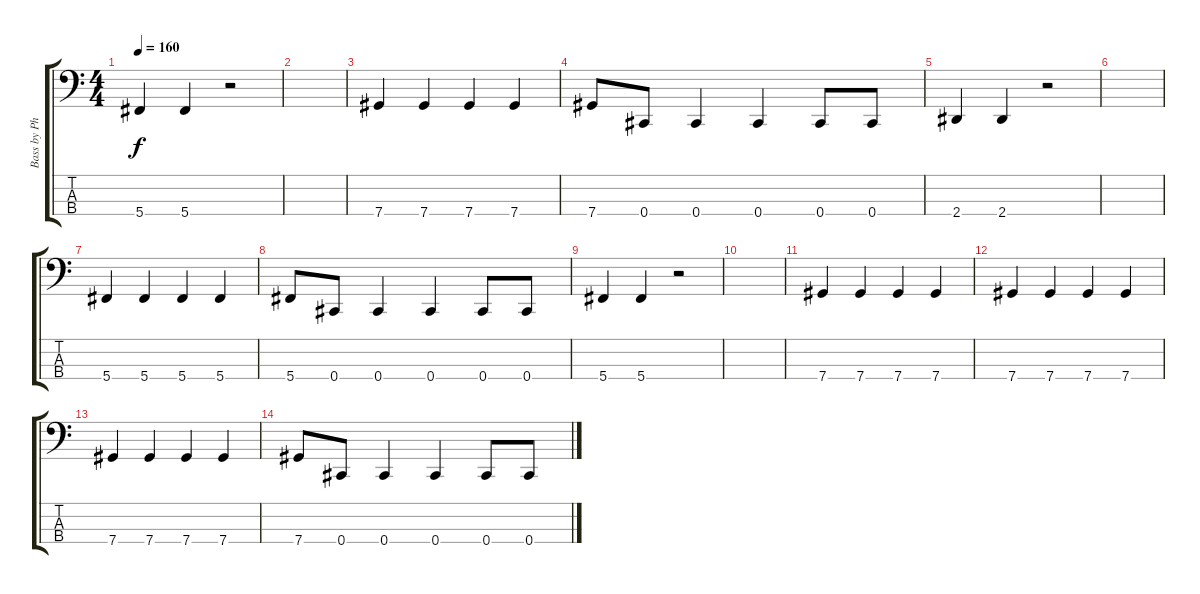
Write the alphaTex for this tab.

\track ("Bass by Phoenix" "Bass by Ph") {instrument electricbasspick}
\staff {score tabs}
\tuning (Gb2 Db2 Ab1 Db1) {hide}
\ts (4 4)
\tempo 160
\clef f4
\ks c
5.4.4{dy f} 5.4.4 r.2 |
|
7.4.4 7.4.4 7.4.4 7.4.4 |
7.4.8 0.4.8 0.4.4 0.4.4 0.4.8 0.4.8 |
2.4.4 2.4.4 r.2 |
|
5.4.4 5.4.4 5.4.4 5.4.4 |
5.4.8 0.4.8 0.4.4 0.4.4 0.4.8 0.4.8 |
5.4.4 5.4.4 r.2 |
|
7.4.4 7.4.4 7.4.4 7.4.4 |
7.4.4 7.4.4 7.4.4 7.4.4 |
7.4.4 7.4.4 7.4.4 7.4.4 |
7.4.8 0.4.8 0.4.4 0.4.4 0.4.8 0.4.8
